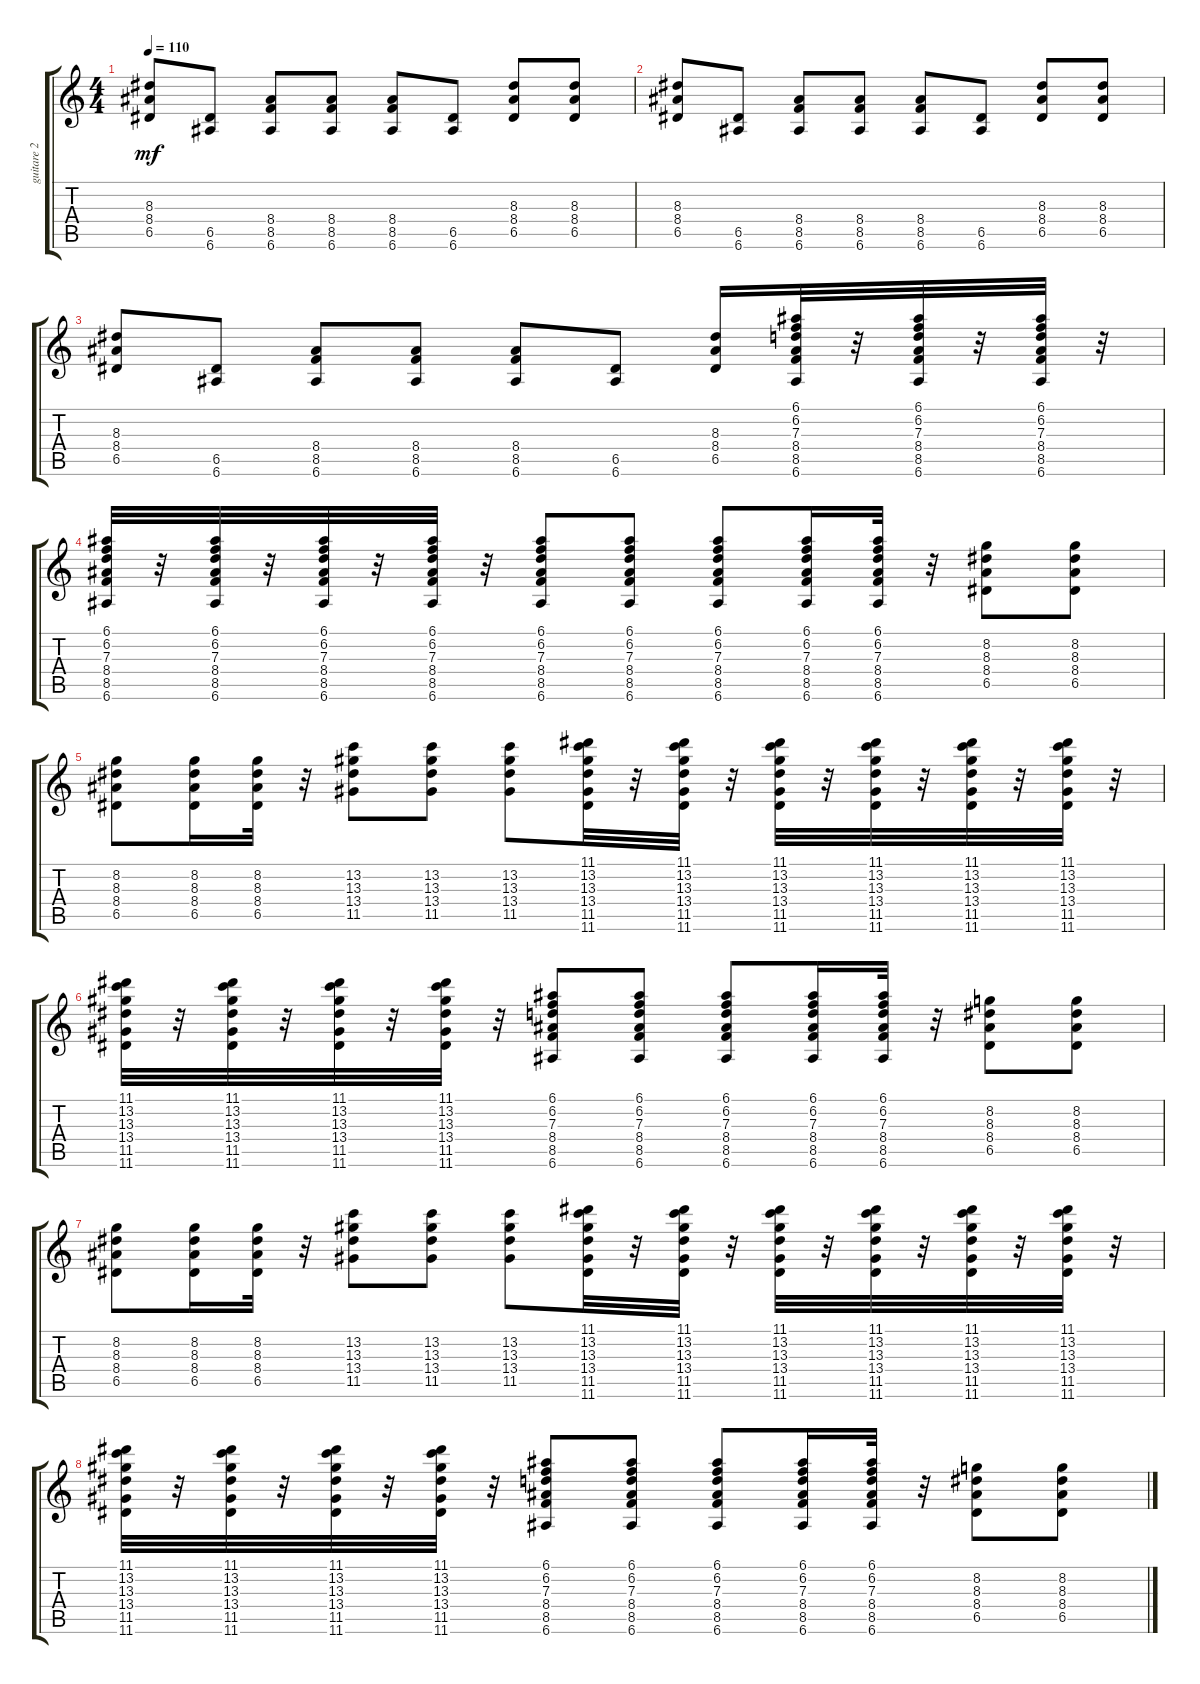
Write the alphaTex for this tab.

\track ("guitare 2" "guitare 2") {instrument distortionguitar}
\staff {score tabs}
\tuning (E4 B3 G3 D3 A2 E2) {hide}
\ts (4 4)
\tempo 110
\clef g2
\ks c
(8.3 8.4 6.5).8{dy mf} (6.5 6.6).8 (8.4 8.5 6.6).8 (8.4 8.5 6.6).8 (8.4 8.5 6.6).8 (6.5 6.6).8 (8.3 8.4 6.5).8 (8.3 8.4 6.5).8 |
(8.3 8.4 6.5).8 (6.5 6.6).8 (8.4 8.5 6.6).8 (8.4 8.5 6.6).8 (8.4 8.5 6.6).8 (6.5 6.6).8 (8.3 8.4 6.5).8 (8.3 8.4 6.5).8 |
(8.3 8.4 6.5).8 (6.5 6.6).8 (8.4 8.5 6.6).8 (8.4 8.5 6.6).8 (8.4 8.5 6.6).8 (6.5 6.6).8 (8.3 8.4 6.5).16 (6.1 6.2 7.3 8.4 8.5 6.6).32 r.32 (6.1 6.2 7.3 8.4 8.5 6.6).32 r.32 (6.1 6.2 7.3 8.4 8.5 6.6).32 r.32 |
(6.1 6.2 7.3 8.4 8.5 6.6).32 r.32 (6.1 6.2 7.3 8.4 8.5 6.6).32 r.32 (6.1 6.2 7.3 8.4 8.5 6.6).32 r.32 (6.1 6.2 7.3 8.4 8.5 6.6).32 r.32 (6.1 6.2 7.3 8.4 8.5 6.6).8 (6.1 6.2 7.3 8.4 8.5 6.6).8 (6.1 6.2 7.3 8.4 8.5 6.6).8 (6.1 6.2 7.3 8.4 8.5 6.6).16 (6.1 6.2 7.3 8.4 8.5 6.6).32 r.32 (8.2 8.3 8.4 6.5).8 (8.2 8.3 8.4 6.5).8 |
(8.2 8.3 8.4 6.5).8 (8.2 8.3 8.4 6.5).16 (8.2 8.3 8.4 6.5).32 r.32 (13.2 13.3 13.4 11.5).8 (13.2 13.3 13.4 11.5).8 (13.2 13.3 13.4 11.5).8 (11.1 13.2 13.3 13.4 11.5 11.6).32 r.32 (11.1 13.2 13.3 13.4 11.5 11.6).32 r.32 (11.1 13.2 13.3 13.4 11.5 11.6).32 r.32 (11.1 13.2 13.3 13.4 11.5 11.6).32 r.32 (11.1 13.2 13.3 13.4 11.5 11.6).32 r.32 (11.1 13.2 13.3 13.4 11.5 11.6).32 r.32 |
(11.1 13.2 13.3 13.4 11.5 11.6).32 r.32 (11.1 13.2 13.3 13.4 11.5 11.6).32 r.32 (11.1 13.2 13.3 13.4 11.5 11.6).32 r.32 (11.1 13.2 13.3 13.4 11.5 11.6).32 r.32 (6.1 6.2 7.3 8.4 8.5 6.6).8 (6.1 6.2 7.3 8.4 8.5 6.6).8 (6.1 6.2 7.3 8.4 8.5 6.6).8 (6.1 6.2 7.3 8.4 8.5 6.6).16 (6.1 6.2 7.3 8.4 8.5 6.6).32 r.32 (8.2 8.3 8.4 6.5).8 (8.2 8.3 8.4 6.5).8 |
(8.2 8.3 8.4 6.5).8 (8.2 8.3 8.4 6.5).16 (8.2 8.3 8.4 6.5).32 r.32 (13.2 13.3 13.4 11.5).8 (13.2 13.3 13.4 11.5).8 (13.2 13.3 13.4 11.5).8 (11.1 13.2 13.3 13.4 11.5 11.6).32 r.32 (11.1 13.2 13.3 13.4 11.5 11.6).32 r.32 (11.1 13.2 13.3 13.4 11.5 11.6).32 r.32 (11.1 13.2 13.3 13.4 11.5 11.6).32 r.32 (11.1 13.2 13.3 13.4 11.5 11.6).32 r.32 (11.1 13.2 13.3 13.4 11.5 11.6).32 r.32 |
(11.1 13.2 13.3 13.4 11.5 11.6).32 r.32 (11.1 13.2 13.3 13.4 11.5 11.6).32 r.32 (11.1 13.2 13.3 13.4 11.5 11.6).32 r.32 (11.1 13.2 13.3 13.4 11.5 11.6).32 r.32 (6.1 6.2 7.3 8.4 8.5 6.6).8 (6.1 6.2 7.3 8.4 8.5 6.6).8 (6.1 6.2 7.3 8.4 8.5 6.6).8 (6.1 6.2 7.3 8.4 8.5 6.6).16 (6.1 6.2 7.3 8.4 8.5 6.6).32 r.32 (8.2 8.3 8.4 6.5).8 (8.2 8.3 8.4 6.5).8
